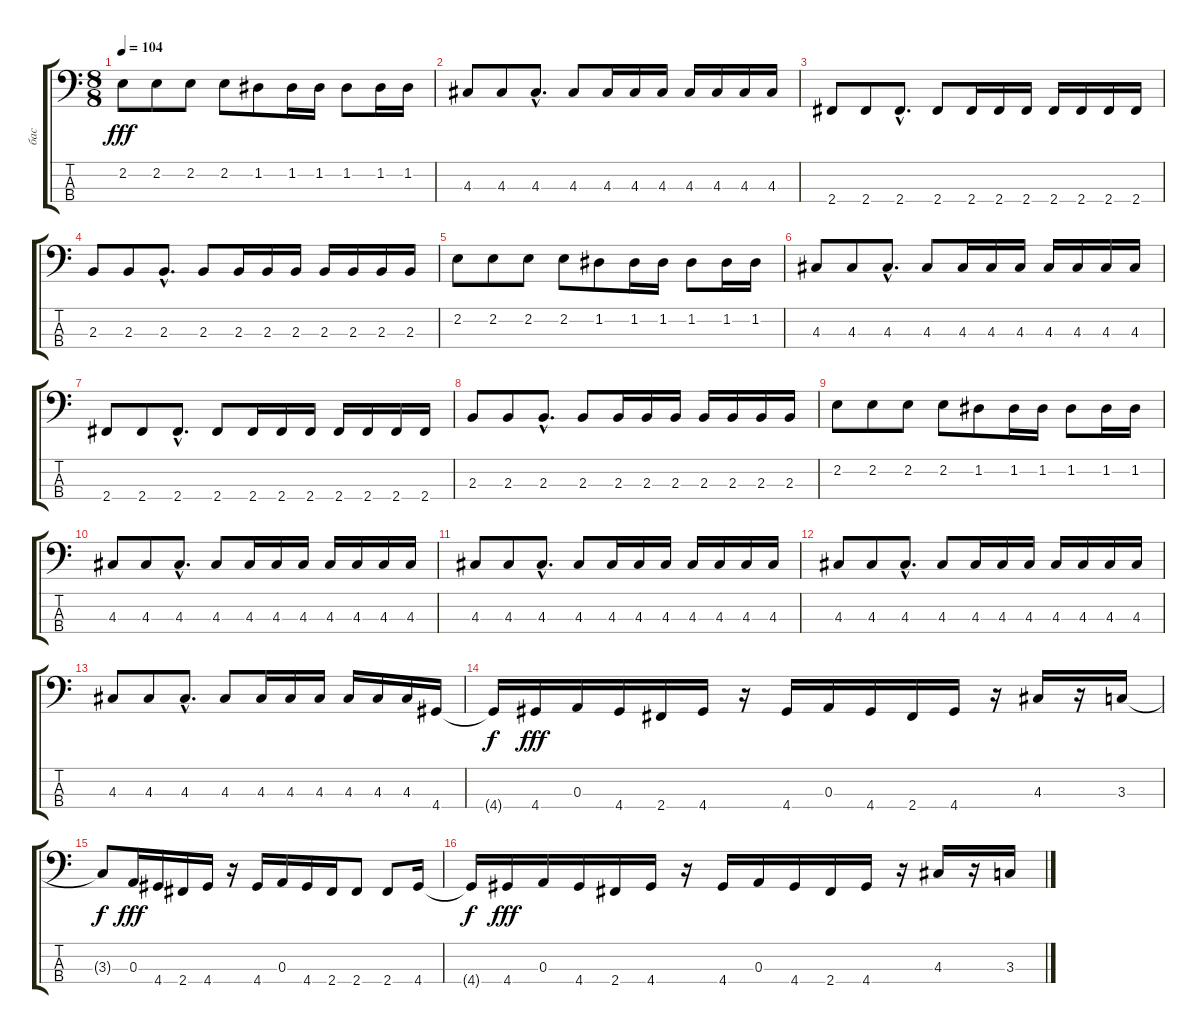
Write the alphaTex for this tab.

\track ("бас" "бас") {instrument electricbassfinger}
\staff {score tabs}
\tuning (G2 D2 A1 E1) {hide}
\ts (8 8)
\tempo 104
\clef f4
\ks c
2.2.8{dy fff} 2.2.8 2.2.8 2.2.8 1.2.8 1.2.16 1.2.16 1.2.8 1.2.16 1.2.16 |
4.3.8 4.3.8 4.3{hac}.8{d} 4.3.8 4.3.16 4.3.16 4.3.16 4.3.16 4.3.16 4.3.16 4.3.16 |
2.4.8 2.4.8 2.4{hac}.8{d} 2.4.8 2.4.16 2.4.16 2.4.16 2.4.16 2.4.16 2.4.16 2.4.16 |
2.3.8 2.3.8 2.3{hac}.8{d} 2.3.8 2.3.16 2.3.16 2.3.16 2.3.16 2.3.16 2.3.16 2.3.16 |
2.2.8 2.2.8 2.2.8 2.2.8 1.2.8 1.2.16 1.2.16 1.2.8 1.2.16 1.2.16 |
4.3.8 4.3.8 4.3{hac}.8{d} 4.3.8 4.3.16 4.3.16 4.3.16 4.3.16 4.3.16 4.3.16 4.3.16 |
2.4.8 2.4.8 2.4{hac}.8{d} 2.4.8 2.4.16 2.4.16 2.4.16 2.4.16 2.4.16 2.4.16 2.4.16 |
2.3.8 2.3.8 2.3{hac}.8{d} 2.3.8 2.3.16 2.3.16 2.3.16 2.3.16 2.3.16 2.3.16 2.3.16 |
2.2.8 2.2.8 2.2.8 2.2.8 1.2.8 1.2.16 1.2.16 1.2.8 1.2.16 1.2.16 |
4.3.8 4.3.8 4.3{hac}.8{d} 4.3.8 4.3.16 4.3.16 4.3.16 4.3.16 4.3.16 4.3.16 4.3.16 |
4.3.8 4.3.8 4.3{hac}.8{d} 4.3.8 4.3.16 4.3.16 4.3.16 4.3.16 4.3.16 4.3.16 4.3.16 |
4.3.8 4.3.8 4.3{hac}.8{d} 4.3.8 4.3.16 4.3.16 4.3.16 4.3.16 4.3.16 4.3.16 4.3.16 |
4.3.8 4.3.8 4.3{hac}.8{d} 4.3.8 4.3.16 4.3.16 4.3.16 4.3.16 4.3.16 4.3.16 4.4.16 |
4.4{t}.16{dy f} 4.4.16{dy fff} 0.3.16 4.4.16 2.4.16 4.4.16 r.16 4.4.16 0.3.16 4.4.16 2.4.16 4.4.16 r.16 4.3.16 r.16 3.3.16 |
3.3{t}.8{dy f} 0.3.16{dy fff} 4.4.16 2.4.16 4.4.16 r.16 4.4.16 0.3.16 4.4.16 2.4.16 2.4.8 2.4.8 4.4.16 |
4.4{t}.16{dy f} 4.4.16{dy fff} 0.3.16 4.4.16 2.4.16 4.4.16 r.16 4.4.16 0.3.16 4.4.16 2.4.16 4.4.16 r.16 4.3.16 r.16 3.3.16
